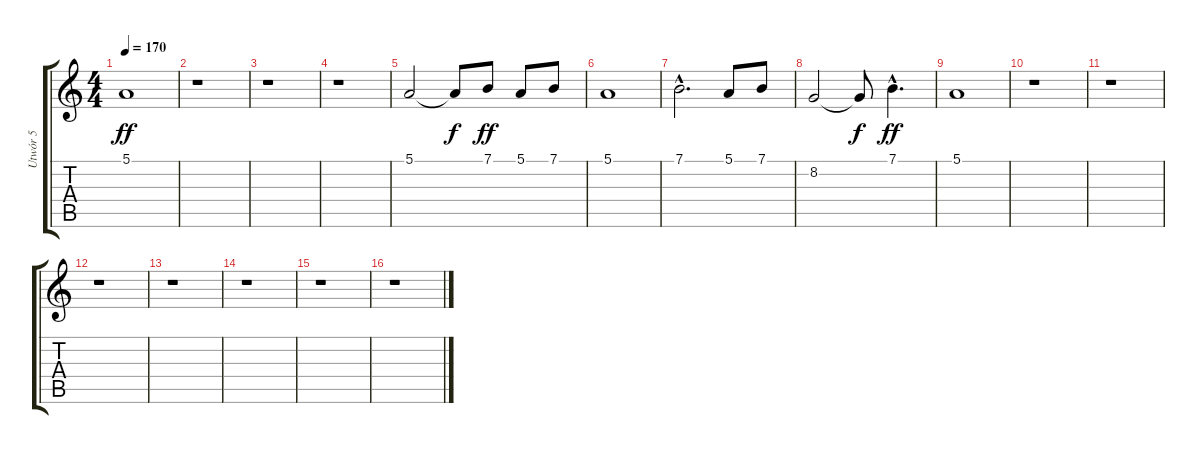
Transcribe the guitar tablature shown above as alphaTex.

\track ("Utwór 5" "Utwór 5") {instrument lead6voice}
\staff {score tabs}
\tuning (E4 B3 G3 D3 A2 E2) {hide}
\ts (4 4)
\tempo 170
\clef g2
\ks c
5.1.1{dy ff} |
r.1 |
r.1 |
r.1 |
5.1.2 5.1{t}.8{dy f} 7.1.8{dy ff} 5.1.8 7.1.8 |
5.1.1 |
7.1{hac}.2{d} 5.1.8 7.1.8 |
8.2.2 8.2{t}.8{dy f} 7.1{hac}.4{d dy ff} |
5.1.1 |
r.1 |
r.1 |
r.1 |
r.1 |
r.1 |
r.1 |
r.1
